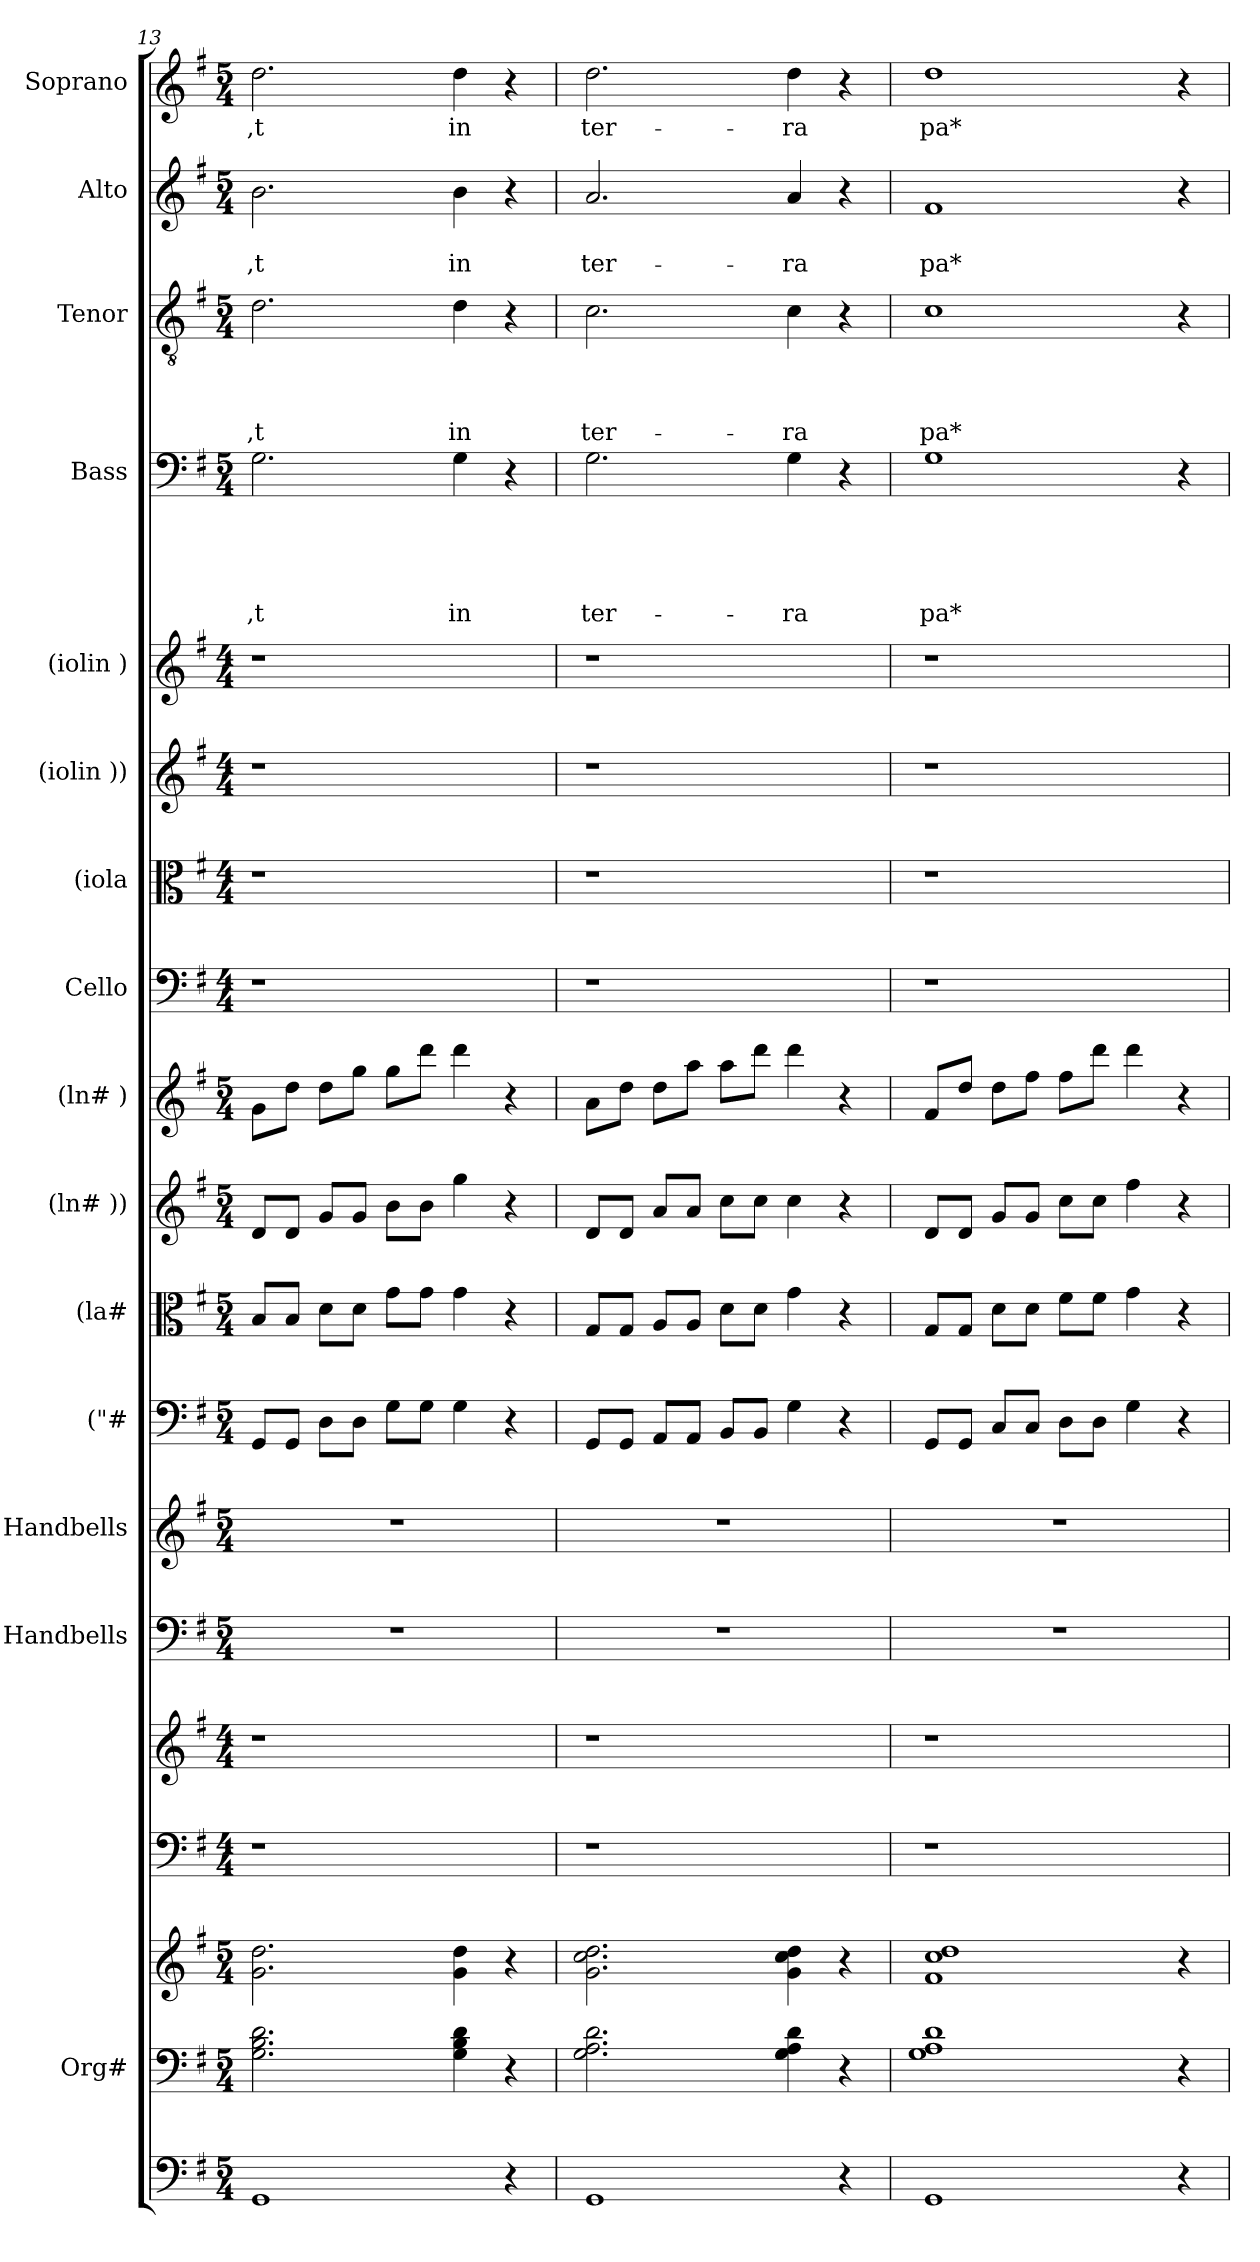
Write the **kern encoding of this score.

**kern	**kern	**kern	**kern	**kern	**kern	**kern	**kern	**kern	**kern	**kern	**kern	**kern	**kern	**kern	**kern	**text	**text	**text	**text	**text	**kern	**text	**text	**text	**text	**kern	**text	**text	**kern	**text
*part18	*part17	*part17	*part16	*part15	*part14	*part13	*part12	*part11	*part10	*part9	*part8	*part7	*part6	*part5	*part4	*part4	*part4	*part4	*part4	*part4	*part3	*part3	*part3	*part3	*part3	*part2	*part2	*part2	*part1	*part1
*staff19	*staff18	*staff17	*staff16	*staff15	*staff14	*staff13	*staff12	*staff11	*staff10	*staff9	*staff8	*staff7	*staff6	*staff5	*staff4	*staff4	*staff4	*staff4	*staff4	*staff4	*staff3	*staff3	*staff3	*staff3	*staff3	*staff2	*staff2	*staff2	*staff1	*staff1
*	*I"Org#	*	*	*	*I"Handbells	*I"Handbells	*I"("#	*I"(la#	*I"(ln# ))	*I"(ln# )	*I"Cello	*I"(iola	*I"(iolin ))	*I"(iolin )	*I"Bass	*	*	*	*	*	*I"Tenor	*	*	*	*	*I"Alto	*	*	*I"Soprano	*
*	*	*	*	*	*	*	*	*I'(la#	*I'(ln# ))	*I'(ln# )	*	*	*	*	*I'B	*	*	*	*	*	*I'T	*	*	*	*	*I'A	*	*	*I'S	*
*clefF4	*clefF4	*clefG2	*clefF4	*clefG2	*clefF4	*clefG2	*clefF4	*clefC3	*clefG2	*clefG2	*clefF4	*clefC3	*clefG2	*clefG2	*clefF4	*	*	*	*	*	*clefGv2	*	*	*	*	*clefG2	*	*	*clefG2	*
*k[f#]	*k[f#]	*k[f#]	*k[f#]	*k[f#]	*k[f#]	*k[f#]	*k[f#]	*k[f#]	*k[f#]	*k[f#]	*k[f#]	*k[f#]	*k[f#]	*k[f#]	*k[f#]	*	*	*	*	*	*k[f#]	*	*	*	*	*k[f#]	*	*	*k[f#]	*
*G:	*G:	*G:	*G:	*G:	*G:	*G:	*G:	*G:	*G:	*G:	*G:	*G:	*G:	*G:	*G:	*	*	*	*	*	*G:	*	*	*	*	*G:	*	*	*G:	*
*M5/4	*M5/4	*M5/4	*M4/4	*M4/4	*M5/4	*M5/4	*M5/4	*M5/4	*M5/4	*M5/4	*M4/4	*M4/4	*M4/4	*M4/4	*M5/4	*	*	*	*	*	*M5/4	*	*	*	*	*M5/4	*	*	*M5/4	*
=13	=13	=13	=13	=13	=13	=13	=13	=13	=13	=13	=13	=13	=13	=13	=13	=13	=13	=13	=13	=13	=13	=13	=13	=13	=13	=13	=13	=13	=13	=13
!	!	!	!	!	!	!	!	!	!	!	!	!	!	!	!	!	!	!	!	!LO:LY:b	!	!	!	!	!LO:LY:b	!	!	!LO:LY:b	!	!LO:LY:b
1GG	2.G\ 2.B\ 2.d\	2.g\ 2.dd\	1r	1r	4%5r	4%5r	8GG/L	8B/L	8d/L	8g\L	1r	1r	1r	1r	2.G\	.	.	.	.	,t	2.d\	.	.	.	,t	2.b\	.	,t	2.dd\	,t
.	.	.	.	.	.	.	8GG/J	8B/J	8d/J	8dd\J	.	.	.	.	.	.	.	.	.	.	.	.	.	.	.	.	.	.	.	.
.	.	.	.	.	.	.	8D\L	8d\L	8g/L	8dd\L	.	.	.	.	.	.	.	.	.	.	.	.	.	.	.	.	.	.	.	.
.	.	.	.	.	.	.	8D\J	8d\J	8g/J	8gg\J	.	.	.	.	.	.	.	.	.	.	.	.	.	.	.	.	.	.	.	.
.	.	.	.	.	.	.	8G\L	8g\L	8b\L	8gg\L	.	.	.	.	.	.	.	.	.	.	.	.	.	.	.	.	.	.	.	.
.	.	.	.	.	.	.	8G\J	8g\J	8b\J	8ddd\J	.	.	.	.	.	.	.	.	.	.	.	.	.	.	.	.	.	.	.	.
!	!	!	!	!	!	!	!	!	!	!	!	!	!	!	!	!	!	!	!	!LO:LY:b	!	!	!	!	!LO:LY:b	!	!	!LO:LY:b	!	!LO:LY:b
.	4G\ 4B\ 4d\	4g\ 4dd\	.	.	.	.	4G\	4g\	4gg\	4ddd\	.	.	.	.	4G\	.	.	.	.	in	4d\	.	.	.	in	4b\	.	in	4dd\	in
4r	4r	4r	4ryy	4ryy	.	.	4r	4r	4r	4r	4ryy	4ryy	4ryy	4ryy	4r	.	.	.	.	.	4r	.	.	.	.	4r	.	.	4r	.
=14	=14	=14	=14	=14	=14	=14	=14	=14	=14	=14	=14	=14	=14	=14	=14	=14	=14	=14	=14	=14	=14	=14	=14	=14	=14	=14	=14	=14	=14	=14
!	!	!	!	!	!	!	!	!	!	!	!	!	!	!	!	!	!	!	!	!LO:LY:b	!	!	!	!	!LO:LY:b	!	!	!LO:LY:b	!	!LO:LY:b
1GG	2.G\ 2.A\ 2.d\	2.g\ 2.cc\ 2.dd\	1r	1r	4%5r	4%5r	8GG/L	8G/L	8d/L	8a\L	1r	1r	1r	1r	2.G\	.	.	.	.	ter-	2.c\	.	.	.	ter-	2.a/	.	ter-	2.dd\	ter-
.	.	.	.	.	.	.	8GG/J	8G/J	8d/J	8dd\J	.	.	.	.	.	.	.	.	.	.	.	.	.	.	.	.	.	.	.	.
.	.	.	.	.	.	.	8AA/L	8A/L	8a/L	8dd\L	.	.	.	.	.	.	.	.	.	.	.	.	.	.	.	.	.	.	.	.
.	.	.	.	.	.	.	8AA/J	8A/J	8a/J	8aa\J	.	.	.	.	.	.	.	.	.	.	.	.	.	.	.	.	.	.	.	.
.	.	.	.	.	.	.	8BB/L	8d\L	8cc\L	8aa\L	.	.	.	.	.	.	.	.	.	.	.	.	.	.	.	.	.	.	.	.
.	.	.	.	.	.	.	8BB/J	8d\J	8cc\J	8ddd\J	.	.	.	.	.	.	.	.	.	.	.	.	.	.	.	.	.	.	.	.
!	!	!	!	!	!	!	!	!	!	!	!	!	!	!	!	!	!	!	!	!LO:LY:b	!	!	!	!	!LO:LY:b	!	!	!LO:LY:b	!	!LO:LY:b
.	4G\ 4A\ 4d\	4g\ 4cc\ 4dd\	.	.	.	.	4G\	4g\	4cc\	4ddd\	.	.	.	.	4G\	.	.	.	.	-ra	4c\	.	.	.	-ra	4a/	.	-ra	4dd\	-ra
4r	4r	4r	4ryy	4ryy	.	.	4r	4r	4r	4r	4ryy	4ryy	4ryy	4ryy	4r	.	.	.	.	.	4r	.	.	.	.	4r	.	.	4r	.
!!LO:PB:g=z
=15	=15	=15	=15	=15	=15	=15	=15	=15	=15	=15	=15	=15	=15	=15	=15	=15	=15	=15	=15	=15	=15	=15	=15	=15	=15	=15	=15	=15	=15	=15
!	!	!	!	!	!	!	!	!	!	!	!	!	!	!	!	!	!	!	!	!LO:LY:b	!	!	!	!	!LO:LY:b	!	!	!LO:LY:b	!	!LO:LY:b
1GG	1G 1A 1d	1f# 1cc 1dd	1r	1r	4%5r	4%5r	8GG/L	8G/L	8d/L	8f#/L	1r	1r	1r	1r	1G	.	.	.	.	pa*	1c	.	.	.	pa*	1f#	.	pa*	1dd	pa*
.	.	.	.	.	.	.	8GG/J	8G/J	8d/J	8dd/J	.	.	.	.	.	.	.	.	.	.	.	.	.	.	.	.	.	.	.	.
.	.	.	.	.	.	.	8C/L	8d\L	8g/L	8dd\L	.	.	.	.	.	.	.	.	.	.	.	.	.	.	.	.	.	.	.	.
.	.	.	.	.	.	.	8C/J	8d\J	8g/J	8ff#\J	.	.	.	.	.	.	.	.	.	.	.	.	.	.	.	.	.	.	.	.
.	.	.	.	.	.	.	8D\L	8f#\L	8cc\L	8ff#\L	.	.	.	.	.	.	.	.	.	.	.	.	.	.	.	.	.	.	.	.
.	.	.	.	.	.	.	8D\J	8f#\J	8cc\J	8ddd\J	.	.	.	.	.	.	.	.	.	.	.	.	.	.	.	.	.	.	.	.
.	.	.	.	.	.	.	4G\	4g\	4ff#\	4ddd\	.	.	.	.	.	.	.	.	.	.	.	.	.	.	.	.	.	.	.	.
4r	4r	4r	4ryy	4ryy	.	.	4r	4r	4r	4r	4ryy	4ryy	4ryy	4ryy	4r	.	.	.	.	.	4r	.	.	.	.	4r	.	.	4r	.
=	=	=	=	=	=	=	=	=	=	=	=	=	=	=	=	=	=	=	=	=	=	=	=	=	=	=	=	=	=	=
*-	*-	*-	*-	*-	*-	*-	*-	*-	*-	*-	*-	*-	*-	*-	*-	*-	*-	*-	*-	*-	*-	*-	*-	*-	*-	*-	*-	*-	*-	*-
